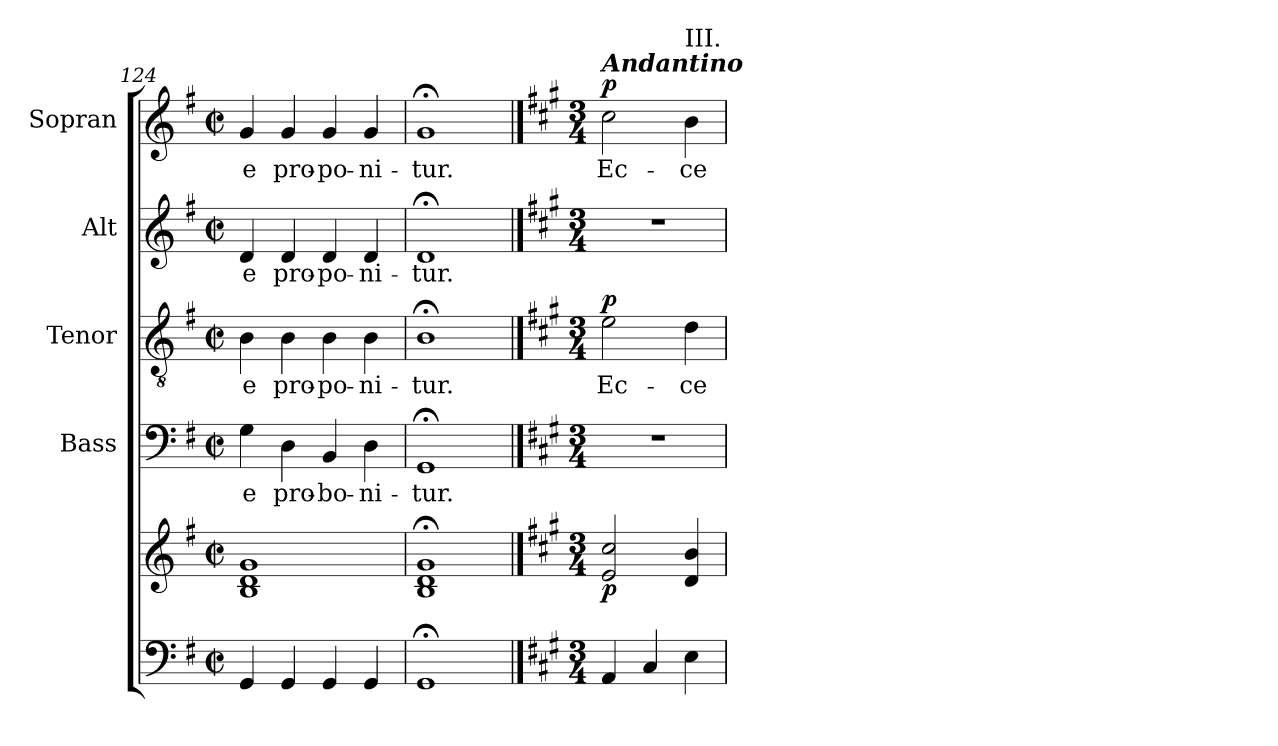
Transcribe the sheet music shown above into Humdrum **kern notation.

**kern	**kern	**dynam	**kern	**text	**kern	**text	**dynam	**kern	**text	**kern	**text	**dynam
*part5	*part5	*part5	*part4	*part4	*part3	*part3	*part3	*part2	*part2	*part1	*part1	*part1
*staff6	*staff5	*staff5/6	*staff4	*staff4	*staff3	*staff3	*staff3	*staff2	*staff2	*staff1	*staff1	*staff1
*	*	*	*I"Bass	*	*I"Tenor	*	*	*I"Alt	*	*I"Sopran	*	*
*	*	*	*I'B.	*	*I'T.	*	*	*I'A.	*	*I'S.	*	*
*clefF4	*clefG2	*	*clefF4	*	*clefGv2	*	*	*clefG2	*	*clefG2	*	*
*k[f#]	*k[f#]	*	*k[f#]	*	*k[f#]	*	*	*k[f#]	*	*k[f#]	*	*
*G:	*G:	*	*G:	*	*G:	*	*	*G:	*	*G:	*	*
*M2/2	*M2/2	*	*M2/2	*	*M2/2	*	*	*M2/2	*	*M2/2	*	*
*met(c|)	*met(c|)	*	*met(c|)	*	*met(c|)	*	*	*met(c|)	*	*met(c|)	*	*
=124	=124	=124	=124	=124	=124	=124	=124	=124	=124	=124	=124	=124
!	!	!	!	!LO:LY:b	!	!LO:LY:b	!	!	!LO:LY:b	!	!LO:LY:b	!
4GG/	1B 1d 1g	.	4G\	-e	4B\	-e	.	4d/	-e	4g/	-e	.
!	!	!	!	!LO:LY:b	!	!LO:LY:b	!	!	!LO:LY:b	!	!LO:LY:b	!
4GG/	.	.	4D\	pro-	4B\	pro-	.	4d/	pro-	4g/	pro-	.
!	!	!	!	!LO:LY:b	!	!LO:LY:b	!	!	!LO:LY:b	!	!LO:LY:b	!
4GG/	.	.	4BB/	-bo-	4B\	-po-	.	4d/	-po-	4g/	-po-	.
!	!	!	!	!LO:LY:b	!	!LO:LY:b	!	!	!LO:LY:b	!	!LO:LY:b	!
4GG/	.	.	4D\	-ni-	4B\	-ni-	.	4d/	-ni-	4g/	-ni-	.
=125	=125	=125	=125	=125	=125	=125	=125	=125	=125	=125	=125	=125
!	!	!	!	!LO:LY:b	!	!LO:LY:b	!	!	!LO:LY:b	!	!LO:LY:b	!
1GG;<	1B;< 1d;< 1g;<	.	1GG;<	-tur.	1B;<	-tur.	.	1d;<	-tur.	1g;<	-tur.	.
!!LO:PB:g=z
==126	==126	==126	==126	==126	==126	==126	==126	==126	==126	==126	==126	==126
*k[f#c#g#]	*k[f#c#g#]	*	*k[f#c#g#]	*	*k[f#c#g#]	*	*	*k[f#c#g#]	*	*k[f#c#g#]	*	*
*A:	*A:	*	*A:	*	*A:	*	*	*A:	*	*A:	*	*
*M3/4	*M3/4	*	*M3/4	*	*M3/4	*	*	*M3/4	*	*M3/4	*	*
!	!	!	!	!	!	!	!	!	!	!LO:TX:a:Bi:t=Andantino	!	!
!	!	!LO:DY:b	!	!	!	!LO:LY:b	!LO:DY:a	!	!	!	!LO:LY:b	!LO:DY:a
4AA/	2e/ 2cc#/	p	2.r	.	2e\	Ec-	p	2.r	.	2cc#\	Ec-	p
4C#/	.	.	.	.	.	.	.	.	.	.	.	.
!	!	!	!	!	!	!	!	!	!	!LO:TX:a:t=III.	!	!
!	!	!	!	!	!	!LO:LY:b	!	!	!	!	!LO:LY:b	!
4E\	4d/ 4b/	.	.	.	4d\	-ce	.	.	.	4b\	-ce	.
=	=	=	=	=	=	=	=	=	=	=	=	=
*-	*-	*-	*-	*-	*-	*-	*-	*-	*-	*-	*-	*-
